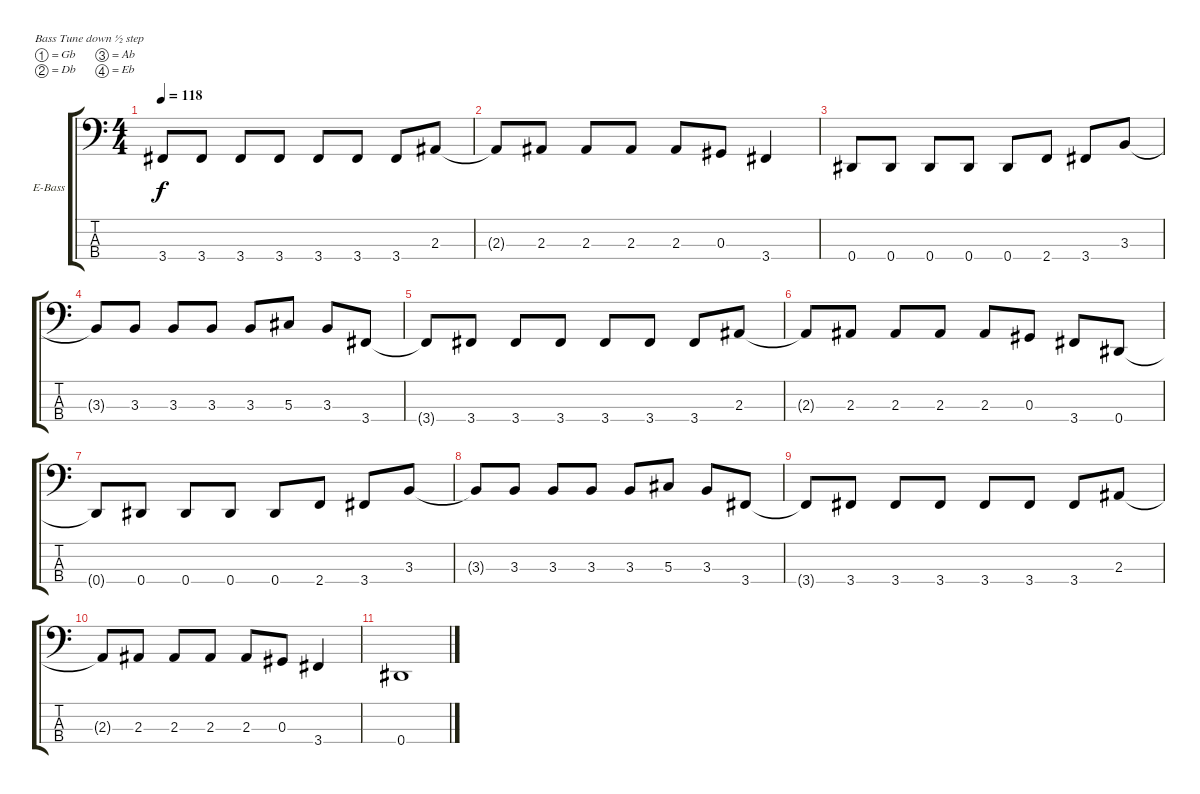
\bracketExtendMode groupsimilarinstruments
\firstSystemTrackNameOrientation horizontal
\otherSystemsTrackNameOrientation horizontal
\track ("Äîðîæêà 2" "E-Bass") {instrument electricbassfinger}
\staff {score tabs}
\tuning (Gb2 Db2 Ab1 Eb1)
\ts (4 4)
\tempo 118
\clef f4
\ks c
3.4{t}.8{dy f} 3.4.8 3.4.8 3.4.8 3.4.8 3.4.8 3.4.8 2.3.8 |
2.3{t}.8 2.3.8 2.3.8 2.3.8 2.3.8 0.3.8 3.4.4 |
0.4.8 0.4.8 0.4.8 0.4.8 0.4.8 2.4.8 3.4.8 3.3.8 |
3.3{t}.8 3.3.8 3.3.8 3.3.8 3.3.8 5.3.8 3.3.8 3.4.8 |
3.4{t}.8 3.4.8 3.4.8 3.4.8 3.4.8 3.4.8 3.4.8 2.3.8 |
2.3{t}.8 2.3.8 2.3.8 2.3.8 2.3.8 0.3.8 3.4.8 0.4.8 |
0.4{t}.8 0.4.8 0.4.8 0.4.8 0.4.8 2.4.8 3.4.8 3.3.8 |
3.3{t}.8 3.3.8 3.3.8 3.3.8 3.3.8 5.3.8 3.3.8 3.4.8 |
3.4{t}.8 3.4.8 3.4.8 3.4.8 3.4.8 3.4.8 3.4.8 2.3.8 |
2.3{t}.8 2.3.8 2.3.8 2.3.8 2.3.8 0.3.8 3.4.4 |
0.4.1
